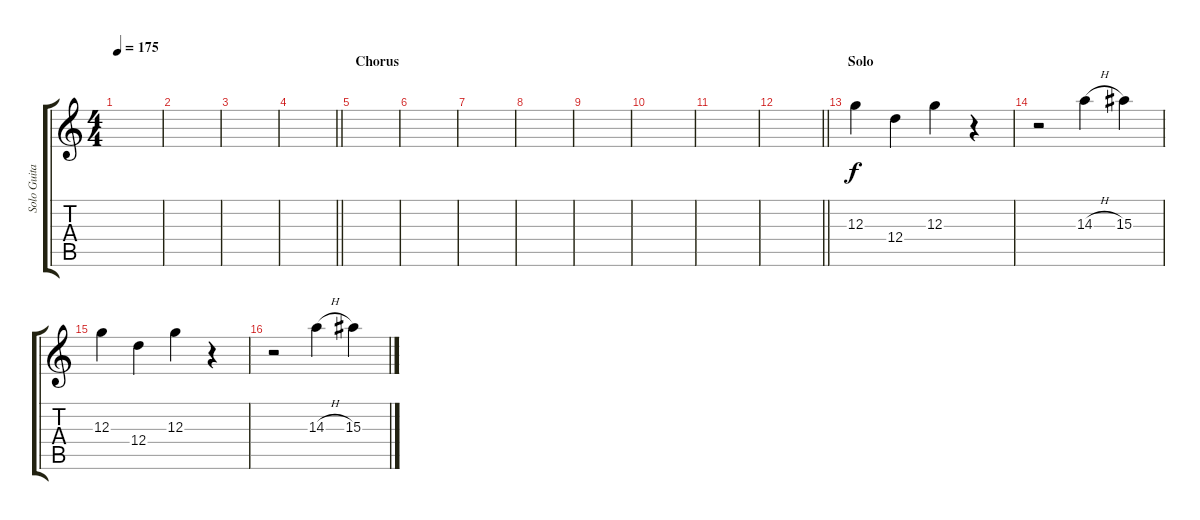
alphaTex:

\track ("Solo Guitar" "Solo Guita") {instrument distortionguitar}
\staff {score tabs}
\tuning (E4 B3 G3 D3 A2 E2) {hide}
\ts (4 4)
\tempo 175
\clef g2
\ks c
|
|
|
\barLineRight lightlight
|
\section ("" "Chorus")
|
|
|
|
|
|
|
\barLineRight lightlight
|
\section ("" "Solo")
12.3.4 12.4.4 12.3.4 r.4 |
r.2 14.3{h}.4 15.3.4 |
12.3.4 12.4.4 12.3.4 r.4 |
r.2 14.3{h}.4 15.3.4
